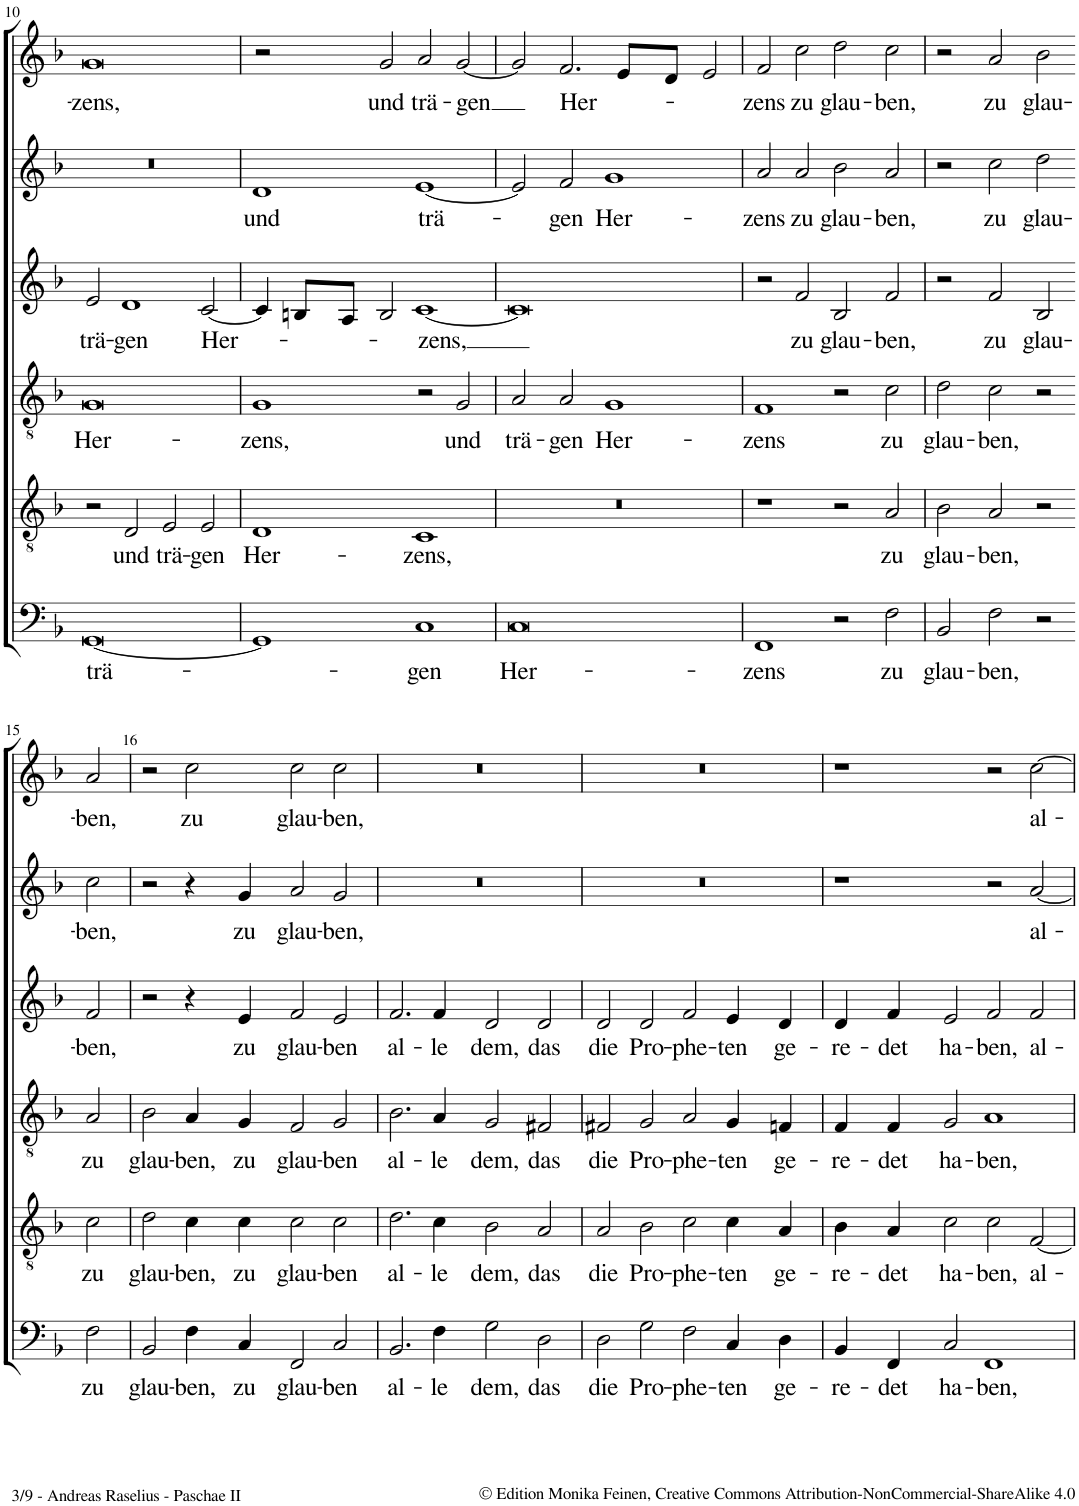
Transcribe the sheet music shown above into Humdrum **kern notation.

**kern	**text	**kern	**text	**kern	**text	**kern	**text	**kern	**text	**kern	**text
*part6	*part6	*part5	*part5	*part4	*part4	*part3	*part3	*part2	*part2	*part1	*part1
*staff6	*staff6	*staff5	*staff5	*staff4	*staff4	*staff3	*staff3	*staff2	*staff2	*staff1	*staff1
*I"Bassus	*	*I"Tenor	*	*I"Quintus	*	*I"Altus	*	*I"Sextus	*	*I"Cantus	*
!!LO:PB:g=z
*clefF4	*	*clefGv2	*	*clefGv2	*	*clefG2	*	*clefG2	*	*clefG2	*
*k[b-]	*	*k[b-]	*	*k[b-]	*	*k[b-]	*	*k[b-]	*	*k[b-]	*
*M4/2	*	*M4/2	*	*M4/2	*	*M4/2	*	*M4/2	*	*M4/2	*
*met(c|)	*	*met(c|)	*	*met(c|)	*	*met(c|)	*	*met(c|)	*	*met(c|)	*
=10	=10	=10	=10	=10	=10	=10	=10	=10	=10	=10	=10
!	!LO:LY:b	!	!	!	!LO:LY:b	!	!LO:LY:b	!	!	!	!LO:LY:b
[0GG	trä-	2r	.	0G	Her-	2e/	trä-	0r	.	0g	-zens,
!	!	!	!LO:LY:b	!	!	!	!LO:LY:b	!	!	!	!
.	.	2D/	und	.	.	1d	-gen	.	.	.	.
!	!	!	!LO:LY:b	!	!	!	!	!	!	!	!
.	.	2E/	trä-	.	.	.	.	.	.	.	.
!	!	!	!LO:LY:b	!	!	!	!LO:LY:b	!	!	!	!
.	.	2E/	-gen	.	.	[2c/	Her-	.	.	.	.
=11	=11	=11	=11	=11	=11	=11	=11	=11	=11	=11	=11
!	!	!	!LO:LY:b	!	!LO:LY:b	!	!	!	!LO:LY:b	!	!
1GG]	.	1D	Her-	1G	-zens,	4c/]	.	1d	und	2r	.
.	.	.	.	.	.	8Bn/L	.	.	.	.	.
.	.	.	.	.	.	8A/J	.	.	.	.	.
!	!	!	!	!	!	!	!	!	!	!	!LO:LY:b
.	.	.	.	.	.	2B/	.	.	.	2g/	und
!	!LO:LY:b	!	!LO:LY:b	!	!	!	!LO:LY:b	!	!LO:LY:b	!	!LO:LY:b
1C	-gen	1C	-zens,	2r	.	[1c	-zens,	[1e	-trä-	2a/	trä-
!	!	!	!	!	!LO:LY:b	!	!	!	!	!	!LO:LY:b
.	.	.	.	2G/	und	.	.	.	.	[2g/	-gen
=12	=12	=12	=12	=12	=12	=12	=12	=12	=12	=12	=12
!	!LO:LY:b	!	!	!	!LO:LY:b	!	!	!	!	!	!
0C	Her-	0r	.	2A/	trä-	0c]	.	2e/]	.	2g/]	.
!	!	!	!	!	!LO:LY:b	!	!	!	!LO:LY:b	!	!LO:LY:b
.	.	.	.	2A/	-gen	.	.	2f/	gen	2.f/	Her-
!	!	!	!	!	!LO:LY:b	!	!	!	!LO:LY:b	!	!
.	.	.	.	1G	Her-	.	.	1g	Her-	.	.
.	.	.	.	.	.	.	.	.	.	8e/L	.
.	.	.	.	.	.	.	.	.	.	8d/J	.
.	.	.	.	.	.	.	.	.	.	2e/	.
=13	=13	=13	=13	=13	=13	=13	=13	=13	=13	=13	=13
!	!LO:LY:b	!	!	!	!LO:LY:b	!	!	!	!LO:LY:b	!	!LO:LY:b
1FF	-zens	1r	.	1F	-zens	2r	.	2a/	-zens	2f/	-zens
!	!	!	!	!	!	!	!LO:LY:b	!	!LO:LY:b	!	!LO:LY:b
.	.	.	.	.	.	2f/	zu	2a/	zu	2cc\	zu
!	!	!	!	!	!	!	!LO:LY:b	!	!LO:LY:b	!	!LO:LY:b
2r	.	2r	.	2r	.	2B-/	glau-	2b-\	glau-	2dd\	glau-
!	!LO:LY:b	!	!LO:LY:b	!	!LO:LY:b	!	!LO:LY:b	!	!LO:LY:b	!	!LO:LY:b
2F\	zu	2A/	zu	2c\	zu	2f/	-ben,	2a/	-ben,	2cc\	-ben,
=14	=14	=14	=14	=14	=14	=14	=14	=14	=14	=14	=14
!	!LO:LY:b	!	!LO:LY:b	!	!LO:LY:b	!	!	!	!	!	!
2BB-/	glau-	2B-\	glau-	2d\	glau-	2r	.	2r	.	2r	.
!	!LO:LY:b	!	!LO:LY:b	!	!LO:LY:b	!	!LO:LY:b	!	!LO:LY:b	!	!LO:LY:b
2F\	-ben,	2A/	-ben,	2c\	-ben,	2f/	zu	2cc\	zu	2a/	zu
!	!	!	!	!	!	!	!LO:LY:b	!	!LO:LY:b	!	!LO:LY:b
2r	.	2r	.	2r	.	2B-/	glau-	2dd\	glau-	2b-\	glau-
!!LO:LB:g=z
=15-	=15-	=15-	=15-	=15-	=15-	=15-	=15-	=15-	=15-	=15-	=15-
!	!LO:LY:b	!	!LO:LY:b	!	!LO:LY:b	!	!LO:LY:b	!	!LO:LY:b	!	!LO:LY:b
2F\	zu	2c\	zu	2A/	zu	2f/	-ben,	2cc\	-ben,	2a/	-ben,
=16	=16	=16	=16	=16	=16	=16	=16	=16	=16	=16	=16
!	!LO:LY:b	!	!LO:LY:b	!	!LO:LY:b	!	!	!	!	!	!
2BB-/	glau-	2d\	glau-	2B-\	glau-	2r	.	2r	.	2r	.
!	!LO:LY:b	!	!LO:LY:b	!	!LO:LY:b	!	!	!	!	!	!LO:LY:b
4F\	-ben,	4c\	-ben,	4A/	-ben,	4r	.	4r	.	2cc\	zu
!	!LO:LY:b	!	!LO:LY:b	!	!LO:LY:b	!	!LO:LY:b	!	!LO:LY:b	!	!
4C/	zu	4c\	zu	4G/	zu	4e/	zu	4g/	zu	.	.
!	!LO:LY:b	!	!LO:LY:b	!	!LO:LY:b	!	!LO:LY:b	!	!LO:LY:b	!	!LO:LY:b
2FF/	glau-	2c\	glau-	2F/	glau-	2f/	glau-	2a/	glau-	2cc\	glau-
!	!LO:LY:b	!	!LO:LY:b	!	!LO:LY:b	!	!LO:LY:b	!	!LO:LY:b	!	!LO:LY:b
2C/	-ben	2c\	-ben	2G/	-ben	2e/	-ben	2g/	-ben,	2cc\	-ben,
=17	=17	=17	=17	=17	=17	=17	=17	=17	=17	=17	=17
!	!LO:LY:b	!	!LO:LY:b	!	!LO:LY:b	!	!LO:LY:b	!	!	!	!
2.BB-/	al-	2.d\	al-	2.B-\	al-	2.f/	al-	0r	.	0r	.
!	!LO:LY:b	!	!LO:LY:b	!	!LO:LY:b	!	!LO:LY:b	!	!	!	!
4F\	-le	4c\	-le	4A/	-le	4f/	-le	.	.	.	.
!	!LO:LY:b	!	!LO:LY:b	!	!LO:LY:b	!	!LO:LY:b	!	!	!	!
2G\	dem,	2B-\	dem,	2G/	dem,	2d/	dem,	.	.	.	.
!	!LO:LY:b	!	!LO:LY:b	!	!LO:LY:b	!	!LO:LY:b	!	!	!	!
2D\	das	2A/	das	2F#X/	das	2d/	das	.	.	.	.
=18	=18	=18	=18	=18	=18	=18	=18	=18	=18	=18	=18
!	!LO:LY:b	!	!LO:LY:b	!	!LO:LY:b	!	!LO:LY:b	!	!	!	!
2D\	die	2A/	die	2F#X/	die	2d/	die	0r	.	0r	.
!	!LO:LY:b	!	!LO:LY:b	!	!LO:LY:b	!	!LO:LY:b	!	!	!	!
2G\	Pro-	2B-\	Pro-	2G/	Pro-	2d/	Pro-	.	.	.	.
!	!LO:LY:b	!	!LO:LY:b	!	!LO:LY:b	!	!LO:LY:b	!	!	!	!
2F\	-phe-	2c\	-phe-	2A/	-phe-	2f/	-phe-	.	.	.	.
!	!LO:LY:b	!	!LO:LY:b	!	!LO:LY:b	!	!LO:LY:b	!	!	!	!
4C/	-ten	4c\	-ten	4G/	-ten	4e/	-ten	.	.	.	.
!	!LO:LY:b	!	!LO:LY:b	!	!LO:LY:b	!	!LO:LY:b	!	!	!	!
4D\	ge-	4A/	ge-	4Fn/	ge-	4d/	ge-	.	.	.	.
=19	=19	=19	=19	=19	=19	=19	=19	=19	=19	=19	=19
!	!LO:LY:b	!	!LO:LY:b	!	!LO:LY:b	!	!LO:LY:b	!	!	!	!
4BB-/	re-	4B-\	re-	4F/	re-	4d/	re-	1r	.	1r	.
!	!LO:LY:b	!	!LO:LY:b	!	!LO:LY:b	!	!LO:LY:b	!	!	!	!
4FF/	-det	4A/	-det	4F/	-det	4f/	-det	.	.	.	.
!	!LO:LY:b	!	!LO:LY:b	!	!LO:LY:b	!	!LO:LY:b	!	!	!	!
2C/	ha-	2c\	ha-	2G/	ha-	2e/	ha-	.	.	.	.
!	!LO:LY:b	!	!LO:LY:b	!	!LO:LY:b	!	!LO:LY:b	!	!	!	!
1FF	-ben,	2c\	-ben,	1A	-ben,	2f/	-ben,	2r	.	2r	.
!	!	!	!LO:LY:b	!	!	!	!LO:LY:b	!	!LO:LY:b	!	!LO:LY:b
.	.	[2F/	al-	.	.	2f/	al-	[2a/	al-	[2cc\	al-
=	=	=	=	=	=	=	=	=	=	=	=
*-	*-	*-	*-	*-	*-	*-	*-	*-	*-	*-	*-
